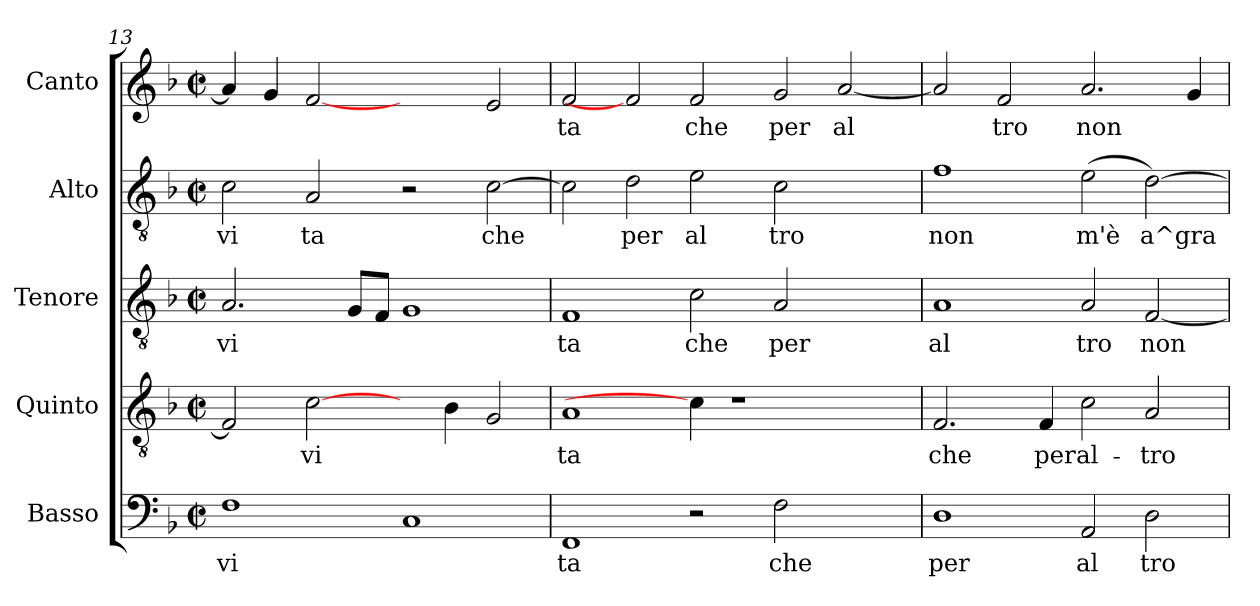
**kern	**text	**kern	**text	**kern	**text	**kern	**text	**kern	**text
*part5	*part5	*part4	*part4	*part3	*part3	*part2	*part2	*part1	*part1
*staff5	*staff5	*staff4	*staff4	*staff3	*staff3	*staff2	*staff2	*staff1	*staff1
*I"Basso	*	*I"Quinto	*	*I"Tenore	*	*I"Alto	*	*I"Canto	*
*clefF4	*	*clefGv2	*	*clefGv2	*	*clefGv2	*	*clefG2	*
*k[b-]	*	*k[b-]	*	*k[b-]	*	*k[b-]	*	*k[b-]	*
*F:	*	*F:	*	*F:	*	*F:	*	*F:	*
*M2/2	*	*M2/2	*	*M2/2	*	*M2/2	*	*M2/2	*
*met(c|)	*	*met(c|)	*	*met(c|)	*	*met(c|)	*	*met(c|)	*
=13	=13	=13	=13	=13	=13	=13	=13	=13	=13
!	!LO:LY:b:cj	!	!LO:LY:b:cj	!	!LO:LY:b:cj	!	!LO:LY:b:cj	!	!LO:LY:b:cj
1F	vi-	2F/]	.	2.A/	vi	2c\	vi	4a/]	.
!	!	!	!	!	!	!	!	!	!LO:LY:b:cj
.	.	.	.	.	.	.	.	4g/	.
!	!	!	!LO:LY:b:cj	!	!	!	!LO:LY:b:cj	!	!LO:LY:b:cj
.	.	[2c\	vi-	.	.	2A/	ta	[2f	.
!	!	!	!	!	!LO:LY:b:cj	!	!	!	!
.	.	.	.	8G/L	.	.	.	.	.
!	!	!	!	!	!LO:LY:b:cj	!	!	!	!
.	.	.	.	8F/J	.	.	.	.	.
!	!LO:LY:b:cj	!	!	!	!LO:LY:b:cj	!	!	!	!
1C	--	4ryy	.	1G	.	2r	.	2ryy	.
!	!	!	!LO:LY:b:cj	!	!	!	!	!	!
.	.	4B-\	--	.	.	.	.	.	.
!	!	!	!LO:LY:b:cj	!	!	!	!LO:LY:b:cj	!	!LO:LY:b:cj
.	.	2G/	--	.	.	[<2c\	che	2e/	.
!!LO:PB:g=z
=14	=14	=14	=14	=14	=14	=14	=14	=14	=14
!	!LO:LY:b:cj	!	!LO:LY:b:cj	!	!LO:LY:b:cj	!	!LO:LY:b:cj	!	!LO:LY:b:cj
1FF	-ta	1A	-ta	1F	ta	2c\]	.	2f/	ta
!	!	!	!	!	!	!	!LO:LY:b:cj	!	!
.	.	.	.	.	.	2d\	per	2f]	.
!	!	!	!	!	!LO:LY:b:cj	!	!LO:LY:b:cj	!	!LO:LY:b:cj
2r	.	4c\]	.	2c\	che	2e\	al	2f/	che
.	.	1r	.	.	.	.	.	.	.
!	!LO:LY:b:cj	!	!	!	!LO:LY:b:cj	!	!LO:LY:b:cj	!	!LO:LY:b:cj
2F\	che	.	.	2A/	per	2c\	tro	2g/	per
!	!	!	!	!	!	!	!	!	!LO:LY:b:cj
2ryy	.	.	.	2ryy	.	2ryy	.	[<2a/	al
.	.	4ryy	.	.	.	.	.	.	.
=15	=15	=15	=15	=15	=15	=15	=15	=15	=15
!	!LO:LY:b:cj	!	!LO:LY:b:cj	!	!LO:LY:b:cj	!	!LO:LY:b:cj	!	!LO:LY:b:cj
1D	per	2.F/	che	1A	al	1f	non	2a/]	.
!	!	!	!	!	!	!	!	!	!LO:LY:b:cj
.	.	.	.	.	.	.	.	2f/	tro
!	!	!	!LO:LY:b:cj	!	!	!	!	!	!
.	.	4F/	per	.	.	.	.	.	.
!	!LO:LY:b:cj	!	!LO:LY:b:cj	!	!LO:LY:b:cj	!	!LO:LY:b:cj	!	!LO:LY:b:cj
2AA/	al	2c\	al-	2A/	tro	(<2e\	m'è	2.a/	non
!	!LO:LY:b:cj	!	!LO:LY:b:cj	!	!LO:LY:b:cj	!	!LO:LY:b:cj	!	!
2D\	tro	2A/	-tro	[<2F/	non	[>2d\)	a^gra	.	.
!	!	!	!	!	!	!	!	!	!LO:LY:b:cj
.	.	.	.	.	.	.	.	4g/	.
=	=	=	=	=	=	=	=	=	=
*-	*-	*-	*-	*-	*-	*-	*-	*-	*-
